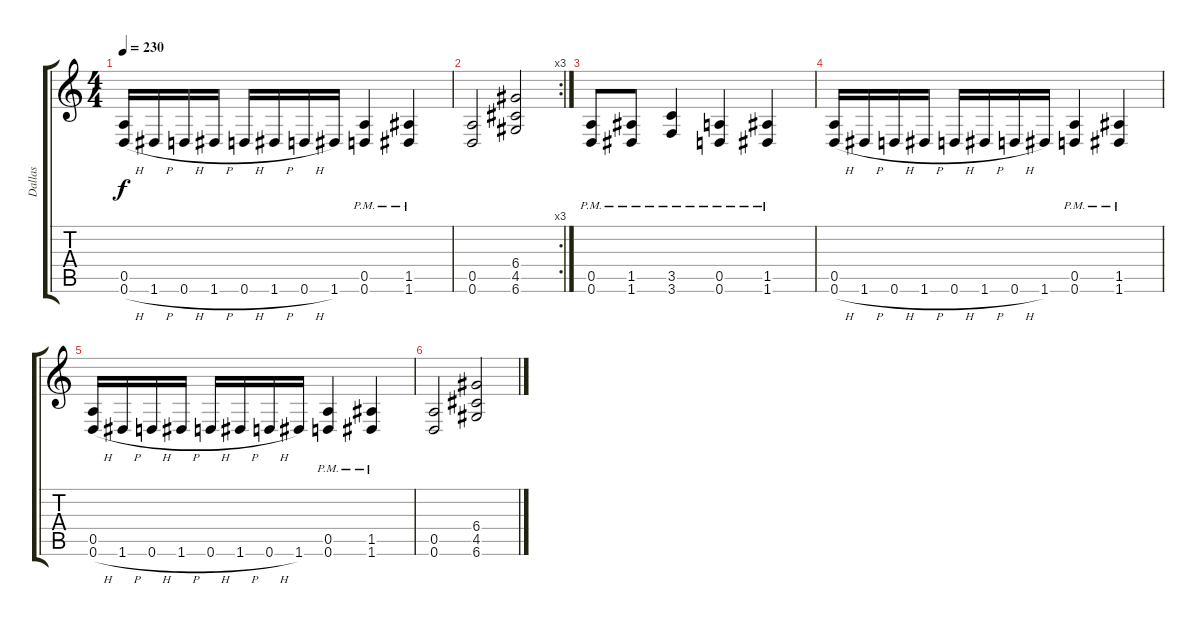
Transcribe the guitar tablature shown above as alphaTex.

\track ("Dallas" "Dallas") {instrument distortionguitar}
\staff {score tabs}
\tuning (E4 B3 G3 D3 A2 D2) {hide}
\ts (4 4)
\tempo 230
\clef g2
\ks c
(0.5 0.6{h}).16{dy f} 1.6{h}.16 0.6{h}.16 1.6{h}.16 0.6{h}.16 1.6{h}.16 0.6{h}.16 1.6.16 (0.5{pm} 0.6{pm}).4 (1.5{pm} 1.6{pm}).4 |
\rc 3
(0.5 0.6).2 (6.4 4.5 6.6).2 |
(0.5{pm} 0.6{pm}).8 (1.5{pm} 1.6{pm}).8 (3.5{pm} 3.6{pm}).4 (0.5{pm} 0.6{pm}).4 (1.5{pm} 1.6{pm}).4 |
(0.5 0.6{h}).16 1.6{h}.16 0.6{h}.16 1.6{h}.16 0.6{h}.16 1.6{h}.16 0.6{h}.16 1.6.16 (0.5{pm} 0.6{pm}).4 (1.5{pm} 1.6{pm}).4 |
(0.5 0.6{h}).16 1.6{h}.16 0.6{h}.16 1.6{h}.16 0.6{h}.16 1.6{h}.16 0.6{h}.16 1.6.16 (0.5{pm} 0.6{pm}).4 (1.5{pm} 1.6{pm}).4 |
(0.5 0.6).2 (6.4 4.5 6.6).2
